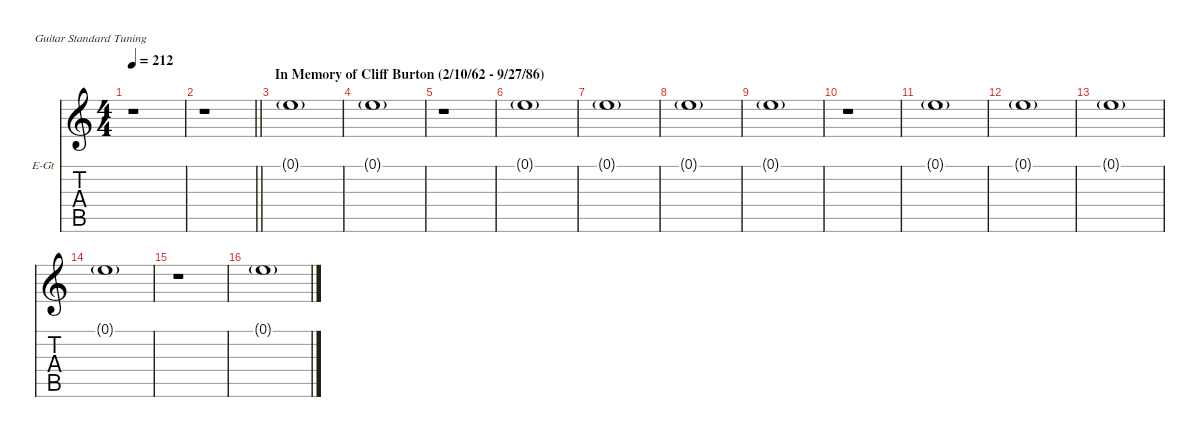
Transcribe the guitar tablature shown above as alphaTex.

\hideDynamics
\bracketExtendMode nobrackets
\firstSystemTrackNameOrientation horizontal
\otherSystemsTrackNameOrientation horizontal
\track ("James Hetfield" "E-Gt") {instrument distortionguitar}
\staff {score tabs}
\tuning (E4 B3 G3 D3 A2 E2)
\ts (4 4)
\tempo 212
\clef g2
\ks c
r.1{dy f} |
\barLineRight lightlight
r.1 |
\section ("" "In Memory of Cliff Burton (2/10/62 - 9/27/86)")
0.1{g}.1{dy pp} |
0.1{g}.1 |
r.1 |
0.1{g}.1 |
0.1{g}.1 |
0.1{g}.1 |
0.1{g}.1 |
r.1 |
0.1{g}.1 |
0.1{g}.1 |
0.1{g}.1 |
0.1{g}.1 |
r.1 |
0.1{g}.1
